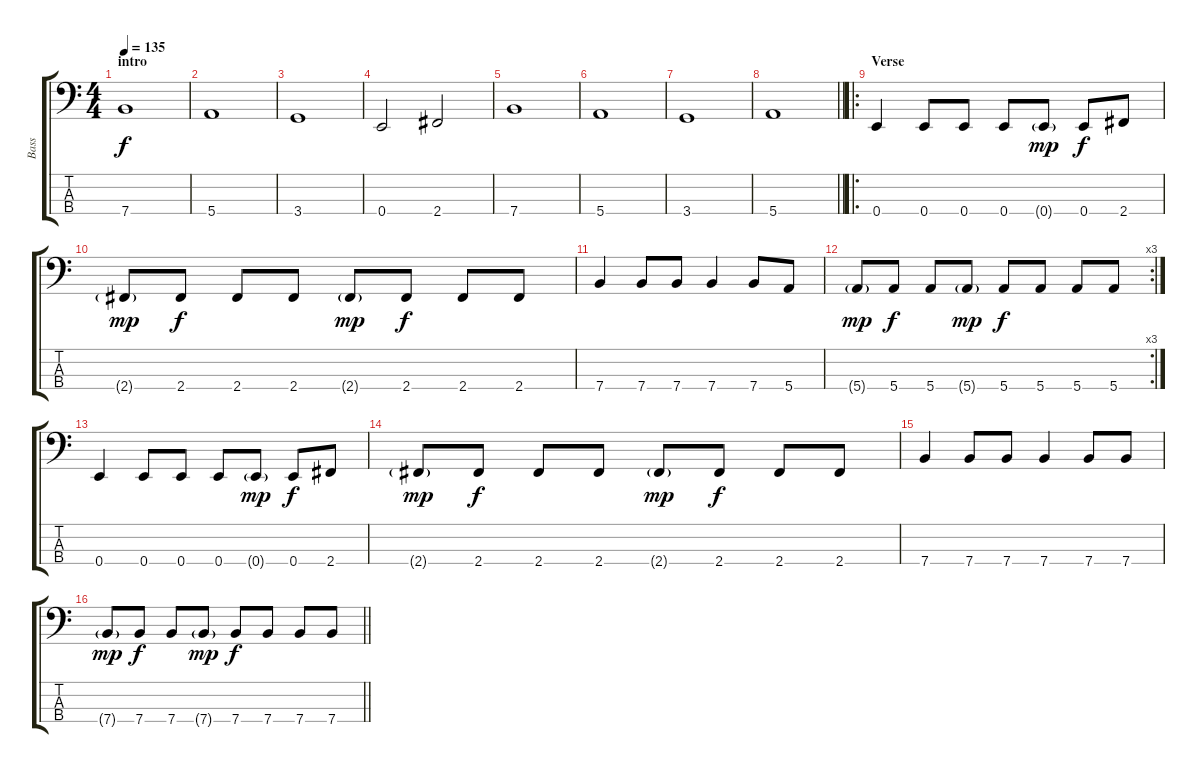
\track ("Bass" "Bass") {instrument electricbassfinger}
\staff {score tabs}
\tuning (G2 D2 A1 E1) {hide}
\ts (4 4)
\section ("" "intro")
\tempo 135
\clef f4
\ks c
7.4.1{dy f} |
5.4.1 |
3.4.1 |
0.4.2 2.4.2 |
7.4.1 |
5.4.1 |
3.4.1 |
\barLineRight lightlight
5.4.1 |
\ro
\section ("" "Verse")
0.4.4 0.4.8 0.4.8 0.4.8 0.4{g}.8{dy mp} 0.4.8{dy f} 2.4.8 |
2.4{g}.8{dy mp} 2.4.8{dy f} 2.4.8 2.4.8 2.4{g}.8{dy mp} 2.4.8{dy f} 2.4.8 2.4.8 |
7.4.4 7.4.8 7.4.8 7.4.4 7.4.8 5.4.8 |
\rc 3
5.4{g}.8{dy mp} 5.4.8{dy f} 5.4.8 5.4{g}.8{dy mp} 5.4.8{dy f} 5.4.8 5.4.8 5.4.8 |
0.4.4 0.4.8 0.4.8 0.4.8 0.4{g}.8{dy mp} 0.4.8{dy f} 2.4.8 |
2.4{g}.8{dy mp} 2.4.8{dy f} 2.4.8 2.4.8 2.4{g}.8{dy mp} 2.4.8{dy f} 2.4.8 2.4.8 |
7.4.4 7.4.8 7.4.8 7.4.4 7.4.8 7.4.8 |
\barLineRight lightlight
7.4{g}.8{dy mp} 7.4.8{dy f} 7.4.8 7.4{g}.8{dy mp} 7.4.8{dy f} 7.4.8 7.4.8 7.4.8
